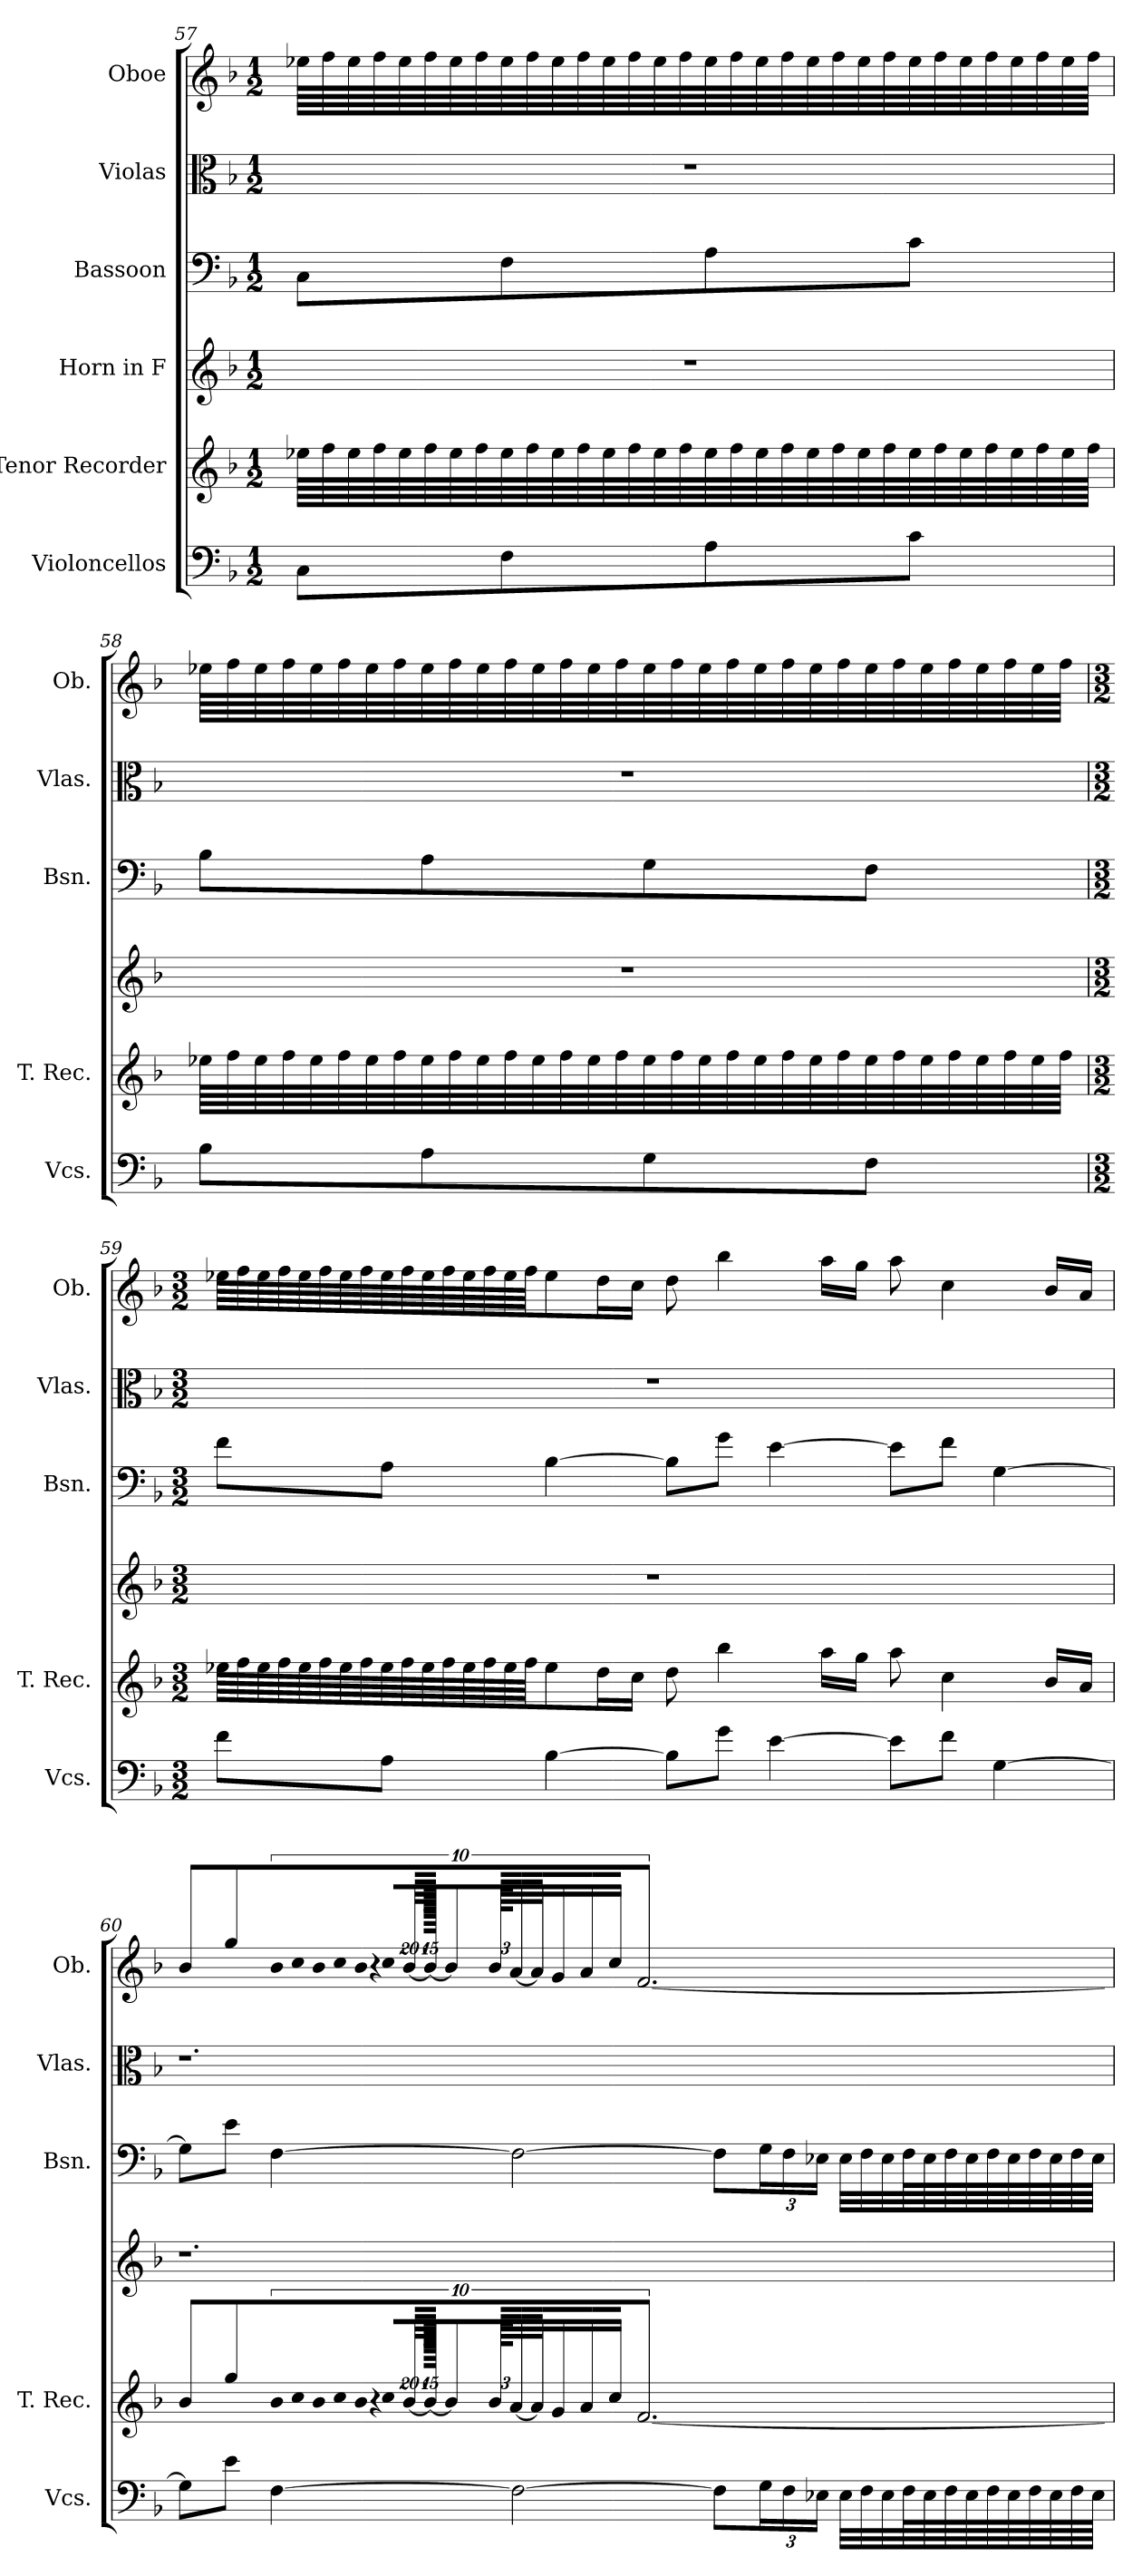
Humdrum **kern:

**kern	**kern	**kern	**kern	**kern	**kern
*part6	*part5	*part4	*part3	*part2	*part1
*staff6	*staff5	*staff4	*staff3	*staff2	*staff1
*I"Violoncellos	*I"Tenor Recorder	*I"Horn in F	*I"Bassoon	*I"Violas	*I"Oboe
*I'Vcs.	*I'T. Rec.	*	*I'Bsn.	*I'Vlas.	*I'Ob.
!!LO:LB:g=z
*clefF4	*clefG2	*clefG2	*clefF4	*clefC3	*clefG2
*	*	*ITrd4c7	*	*	*
*k[b-]	*k[b-]	*k[b-e-]	*k[b-]	*k[b-]	*k[b-]
*M1/2	*M1/2	*M1/2	*M1/2	*M1/2	*M1/2
=57	=57	=57	=57	=57	=57
8C\L	64ee-X\LLLL	2r	8C\L	2r	64ee-X\LLLL
.	64ff\	.	.	.	64ff\
.	64ee-\	.	.	.	64ee-\
.	64ff\	.	.	.	64ff\
.	64ee-\	.	.	.	64ee-\
.	64ff\	.	.	.	64ff\
.	64ee-\	.	.	.	64ee-\
.	64ff\	.	.	.	64ff\
8F\	64ee-\	.	8F\	.	64ee-\
.	64ff\	.	.	.	64ff\
.	64ee-\	.	.	.	64ee-\
.	64ff\	.	.	.	64ff\
.	64ee-\	.	.	.	64ee-\
.	64ff\	.	.	.	64ff\
.	64ee-\	.	.	.	64ee-\
.	64ff\	.	.	.	64ff\
8A\	64ee-\	.	8A\	.	64ee-\
.	64ff\	.	.	.	64ff\
.	64ee-\	.	.	.	64ee-\
.	64ff\	.	.	.	64ff\
.	64ee-\	.	.	.	64ee-\
.	64ff\	.	.	.	64ff\
.	64ee-\	.	.	.	64ee-\
.	64ff\	.	.	.	64ff\
8c\J	64ee-\	.	8c\J	.	64ee-\
.	64ff\	.	.	.	64ff\
.	64ee-\	.	.	.	64ee-\
.	64ff\	.	.	.	64ff\
.	64ee-\	.	.	.	64ee-\
.	64ff\	.	.	.	64ff\
.	64ee-\	.	.	.	64ee-\
.	64ff\JJJJ	.	.	.	64ff\JJJJ
!!LO:PB:g=z
=58	=58	=58	=58	=58	=58
8B-\L	64ee-X\LLLL	2r	8B-\L	2r	64ee-X\LLLL
.	64ff\	.	.	.	64ff\
.	64ee-\	.	.	.	64ee-\
.	64ff\	.	.	.	64ff\
.	64ee-\	.	.	.	64ee-\
.	64ff\	.	.	.	64ff\
.	64ee-\	.	.	.	64ee-\
.	64ff\	.	.	.	64ff\
8A\	64ee-\	.	8A\	.	64ee-\
.	64ff\	.	.	.	64ff\
.	64ee-\	.	.	.	64ee-\
.	64ff\	.	.	.	64ff\
.	64ee-\	.	.	.	64ee-\
.	64ff\	.	.	.	64ff\
.	64ee-\	.	.	.	64ee-\
.	64ff\	.	.	.	64ff\
8G\	64ee-\	.	8G\	.	64ee-\
.	64ff\	.	.	.	64ff\
.	64ee-\	.	.	.	64ee-\
.	64ff\	.	.	.	64ff\
.	64ee-\	.	.	.	64ee-\
.	64ff\	.	.	.	64ff\
.	64ee-\	.	.	.	64ee-\
.	64ff\	.	.	.	64ff\
8F\J	64ee-\	.	8F\J	.	64ee-\
.	64ff\	.	.	.	64ff\
.	64ee-\	.	.	.	64ee-\
.	64ff\	.	.	.	64ff\
.	64ee-\	.	.	.	64ee-\
.	64ff\	.	.	.	64ff\
.	64ee-\	.	.	.	64ee-\
.	64ff\JJJJ	.	.	.	64ff\JJJJ
!!LO:LB:g=z
=59	=59	=59	=59	=59	=59
*M3/2	*M3/2	*M3/2	*M3/2	*M3/2	*M3/2
8f\L	64ee-X\LLLL	1.r	8f\L	1.r	64ee-X\LLLL
.	64ff\	.	.	.	64ff\
.	64ee-\	.	.	.	64ee-\
.	64ff\	.	.	.	64ff\
.	64ee-\	.	.	.	64ee-\
.	64ff\	.	.	.	64ff\
.	64ee-\	.	.	.	64ee-\
.	64ff\	.	.	.	64ff\
8A\J	64ee-\	.	8A\J	.	64ee-\
.	64ff\	.	.	.	64ff\
.	64ee-\	.	.	.	64ee-\
.	64ff\	.	.	.	64ff\
.	64ee-\	.	.	.	64ee-\
.	64ff\	.	.	.	64ff\
.	64ee-\	.	.	.	64ee-\
.	64ff\JJJ	.	.	.	64ff\JJJ
[4B-\	8ee-\	.	[4B-\	.	8ee-\
.	16dd\L	.	.	.	16dd\L
.	16cc\JJ	.	.	.	16cc\JJ
8B-\L]	8dd\	.	8B-\L]	.	8dd\
8g\J	4bb-\	.	8g\J	.	4bb-\
[4e\	.	.	[4e\	.	.
.	16aa\LL	.	.	.	16aa\LL
.	16gg\JJ	.	.	.	16gg\JJ
8e\L]	8aa\	.	8e\L]	.	8aa\
8f\J	4cc\	.	8f\J	.	4cc\
[4G\	.	.	[4G\	.	.
.	16b-/LL	.	.	.	16b-/LL
.	16a/JJ	.	.	.	16a/JJ
!!LO:PB:g=z
=60	=60	=60	=60	=60	=60
8G\L]	8b-\L	1.r	8G\L]	1.r	8b-\L
8e\J	8gg\	.	8e\J	.	8gg\
!	!LO:N:vis=64	!	!	!	!LO:N:vis=64
[4F\	640%9b-\LLL	.	[4F\	.	640%9b-\LLL
!	!LO:N:vis=64	!	!	!	!LO:N:vis=64
.	640%9cc\	.	.	.	640%9cc\
!	!LO:N:vis=64	!	!	!	!LO:N:vis=64
.	640%9b-\	.	.	.	640%9b-\
!	!LO:N:vis=64	!	!	!	!LO:N:vis=64
.	640%9cc\	.	.	.	640%9cc\
!	!LO:N:vis=64	!	!	!	!LO:N:vis=64
.	640%9b-\JJJJ	.	.	.	640%9b-\JJJJ
!	!LO:N:vis=64	!	!	!	!LO:N:vis=64
.	640%9r	.	.	.	640%9r
!	!LO:N:vis=64	!	!	!	!LO:N:vis=64
.	640%9cc/KLLL	.	.	.	640%9cc/KLLL
.	[640%17b-/JJ	.	.	.	[640%17b-/JJ
.	960b-/_	.	.	.	960b-/_
.	8b-/]	.	.	.	8b-/]
2F\_	.	.	2F\_	.	.
*	*Xbrackettup	*	*	*	*Xbrackettup
.	96b-/KLL	.	.	.	96b-/KLL
.	[48a/	.	.	.	[48a/
.	32a/J]	.	.	.	32a/J]
.	16g/	.	.	.	16g/
.	16a/	.	.	.	16a/
.	16cc/JJ	.	.	.	16cc/JJ
.	[2.f/	.	.	.	[2.f/
8F\L]	.	.	8F\L]	.	.
*Xbrackettup	*	*	*Xbrackettup	*	*
24G\L	.	.	24G\L	.	.
24F\	.	.	24F\	.	.
24E-X\JJ	.	.	24E-X\JJ	.	.
32E-\LLL	.	.	32E-\LLL	.	.
32F\	.	.	32F\	.	.
32E-\	.	.	32E-\	.	.
64F\L	.	.	64F\L	.	.
64E-\	.	.	64E-\	.	.
64F\	.	.	64F\	.	.
64E-\	.	.	64E-\	.	.
64F\	.	.	64F\	.	.
64E-\	.	.	64E-\	.	.
64F\	.	.	64F\	.	.
64E-\	.	.	64E-\	.	.
64F\	.	.	64F\	.	.
64E-\JJJJ	.	.	64E-\JJJJ	.	.
960ryy	.	960ryy	960ryy	960ryy	.
=	=	=	=	=	=
*-	*-	*-	*-	*-	*-
